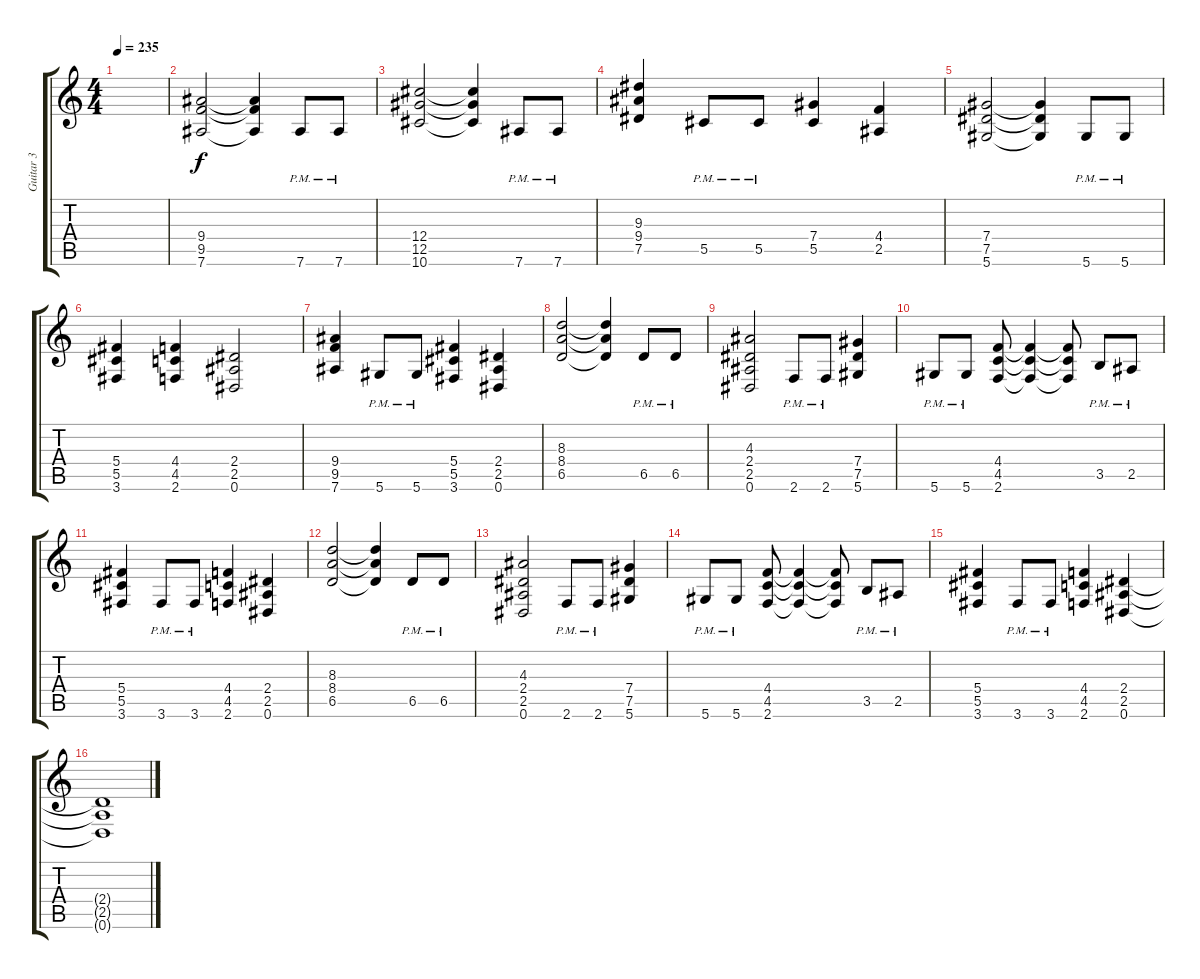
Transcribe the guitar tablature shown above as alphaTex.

\track ("Guitar 3" "Guitar 3") {instrument distortionguitar}
\staff {score tabs}
\tuning (Eb4 Bb3 Gb3 Db3 Ab2 Eb2) {hide}
\ts (4 4)
\tempo 235
\clef g2
\ks c
|
(9.4 9.5 7.6).2 (9.4{t} 9.5{t} 7.6{t}).4 7.6{pm}.8 7.6{pm}.8 |
(12.4 12.5 10.6).2 (12.4{t} 12.5{t} 10.6{t}).4 7.6{pm}.8 7.6{pm}.8 |
(9.3 9.4 7.5).4 5.5{pm}.8 5.5{pm}.8 (7.4 5.5).4 (4.4 2.5).4 |
(7.4 7.5 5.6).2 (7.4{t} 7.5{t} 5.6{t}).4 5.6{pm}.8 5.6{pm}.8 |
(5.4 5.5 3.6).4 (4.4 4.5 2.6).4 (2.4 2.5 0.6).2 |
(9.4 9.5 7.6).4 5.6{pm}.8 5.6{pm}.8 (5.4 5.5 3.6).4 (2.4 2.5 0.6).4 |
(8.3 8.4 6.5).2 (8.3{t} 8.4{t} 6.5{t}).4 6.5{pm}.8 6.5{pm}.8 |
(4.3 2.4 2.5 0.6).2 2.6{pm}.8 2.6{pm}.8 (7.4 7.5 5.6).4 |
5.6{pm}.8 5.6{pm}.8 (4.4 4.5 2.6).8 (4.4{t} 4.5{t} 2.6{t}).4 (4.4{t} 4.5{t} 2.6{t}).8 3.5{pm}.8 2.5{pm}.8 |
(5.4 5.5 3.6).4 3.6{pm}.8 3.6{pm}.8 (4.4 4.5 2.6).4 (2.4 2.5 0.6).4 |
(8.3 8.4 6.5).2 (8.3{t} 8.4{t} 6.5{t}).4 6.5{pm}.8 6.5{pm}.8 |
(4.3 2.4 2.5 0.6).2 2.6{pm}.8 2.6{pm}.8 (7.4 7.5 5.6).4 |
5.6{pm}.8 5.6{pm}.8 (4.4 4.5 2.6).8 (4.4{t} 4.5{t} 2.6{t}).4 (4.4{t} 4.5{t} 2.6{t}).8 3.5{pm}.8 2.5{pm}.8 |
(5.4 5.5 3.6).4 3.6{pm}.8 3.6{pm}.8 (4.4 4.5 2.6).4 (2.4 2.5 0.6).4 |
(2.4{t} 2.5{t} 0.6{t}).1
